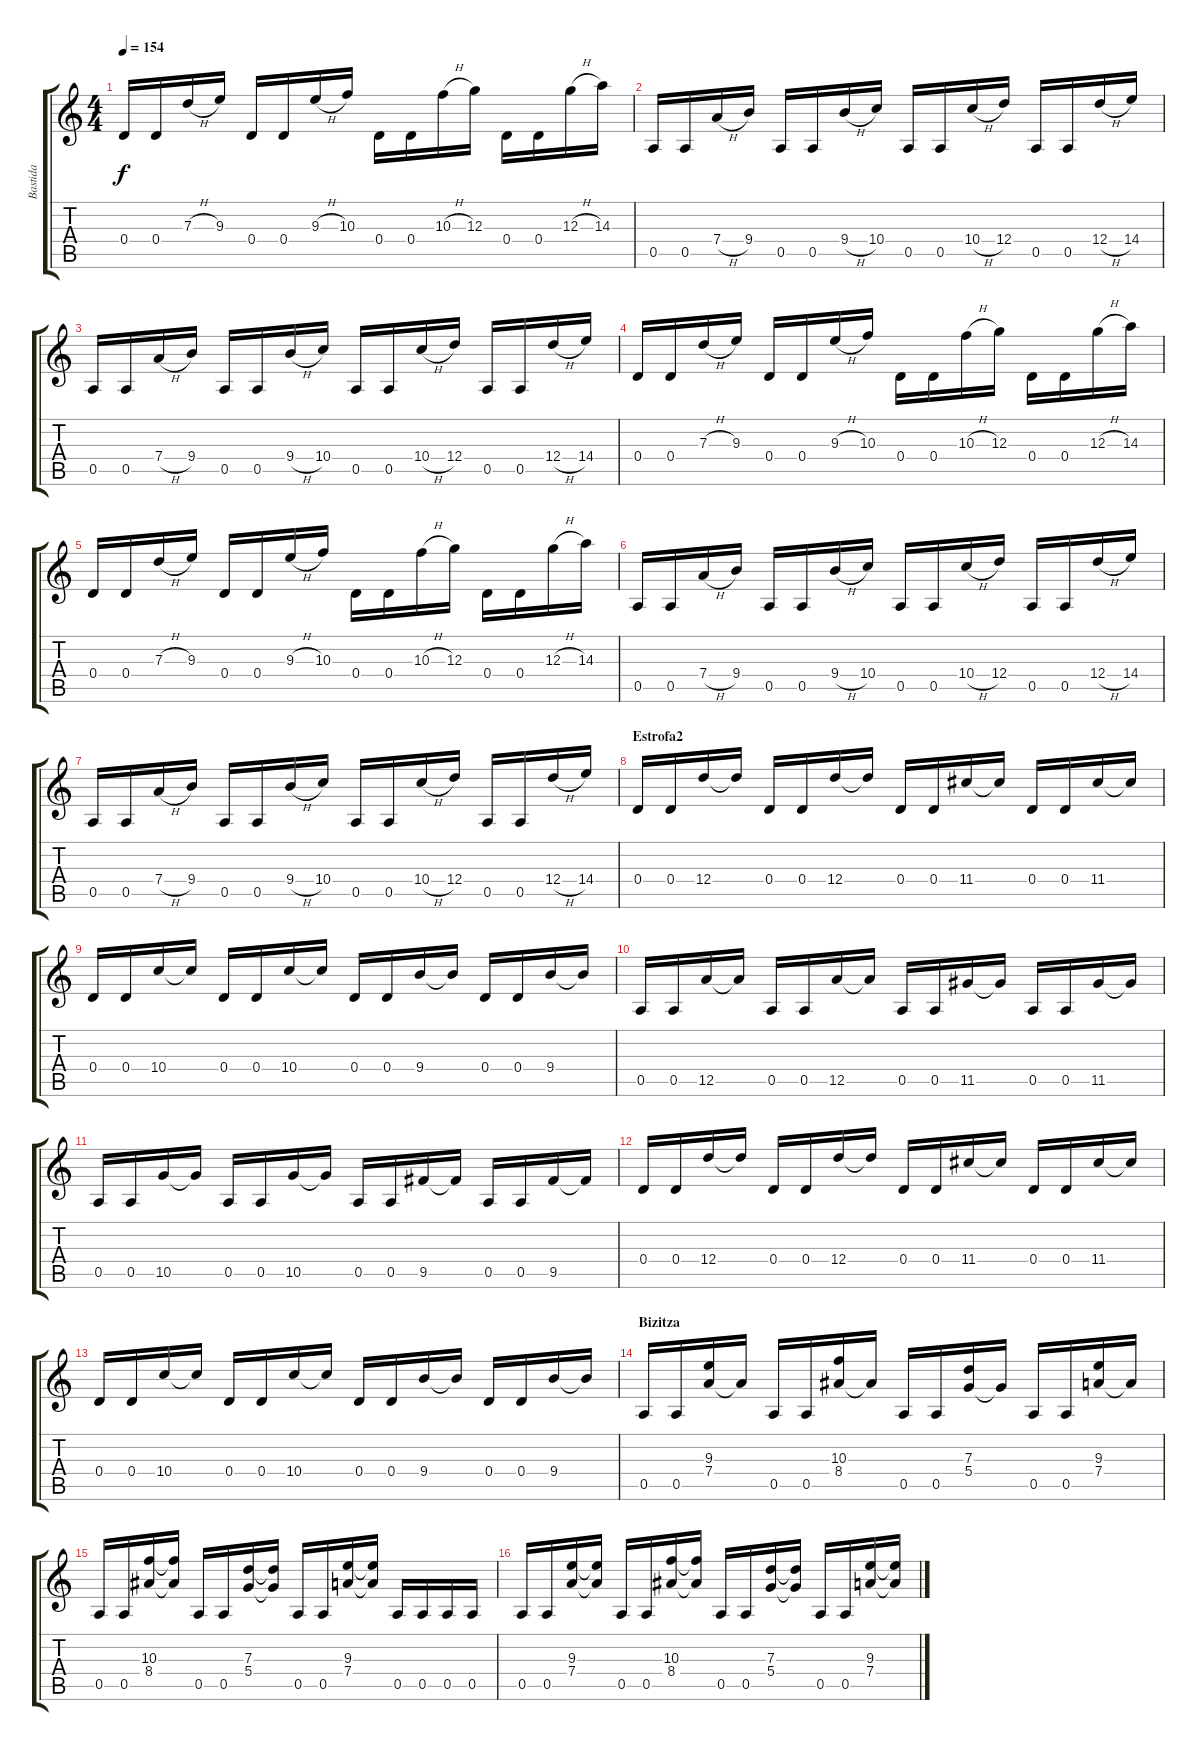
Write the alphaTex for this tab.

\track ("Bastida" "Bastida") {instrument overdrivenguitar}
\staff {score tabs}
\tuning (E4 B3 G3 D3 A2 E2) {hide}
\ts (4 4)
\tempo 154
\clef g2
\ks c
0.4.16{dy f} 0.4.16 7.3{h}.16 9.3.16 0.4.16 0.4.16 9.3{h}.16 10.3.16 0.4.16 0.4.16 10.3{h}.16 12.3.16 0.4.16 0.4.16 12.3{h}.16 14.3.16 |
0.5.16 0.5.16 7.4{h}.16 9.4.16 0.5.16 0.5.16 9.4{h}.16 10.4.16 0.5.16 0.5.16 10.4{h}.16 12.4.16 0.5.16 0.5.16 12.4{h}.16 14.4.16 |
0.5.16 0.5.16 7.4{h}.16 9.4.16 0.5.16 0.5.16 9.4{h}.16 10.4.16 0.5.16 0.5.16 10.4{h}.16 12.4.16 0.5.16 0.5.16 12.4{h}.16 14.4.16 |
0.4.16 0.4.16 7.3{h}.16 9.3.16 0.4.16 0.4.16 9.3{h}.16 10.3.16 0.4.16 0.4.16 10.3{h}.16 12.3.16 0.4.16 0.4.16 12.3{h}.16 14.3.16 |
0.4.16 0.4.16 7.3{h}.16 9.3.16 0.4.16 0.4.16 9.3{h}.16 10.3.16 0.4.16 0.4.16 10.3{h}.16 12.3.16 0.4.16 0.4.16 12.3{h}.16 14.3.16 |
0.5.16 0.5.16 7.4{h}.16 9.4.16 0.5.16 0.5.16 9.4{h}.16 10.4.16 0.5.16 0.5.16 10.4{h}.16 12.4.16 0.5.16 0.5.16 12.4{h}.16 14.4.16 |
0.5.16 0.5.16 7.4{h}.16 9.4.16 0.5.16 0.5.16 9.4{h}.16 10.4.16 0.5.16 0.5.16 10.4{h}.16 12.4.16 0.5.16 0.5.16 12.4{h}.16 14.4.16 |
\section ("" "Estrofa2")
0.4.16 0.4.16 12.4.16 12.4{t}.16 0.4.16 0.4.16 12.4.16 12.4{t}.16 0.4.16 0.4.16 11.4.16 11.4{t}.16 0.4.16 0.4.16 11.4.16 11.4{t}.16 |
0.4.16 0.4.16 10.4.16 10.4{t}.16 0.4.16 0.4.16 10.4.16 10.4{t}.16 0.4.16 0.4.16 9.4.16 9.4{t}.16 0.4.16 0.4.16 9.4.16 9.4{t}.16 |
0.5.16 0.5.16 12.5.16 12.5{t}.16 0.5.16 0.5.16 12.5.16 12.5{t}.16 0.5.16 0.5.16 11.5.16 11.5{t}.16 0.5.16 0.5.16 11.5.16 11.5{t}.16 |
0.5.16 0.5.16 10.5.16 10.5{t}.16 0.5.16 0.5.16 10.5.16 10.5{t}.16 0.5.16 0.5.16 9.5.16 9.5{t}.16 0.5.16 0.5.16 9.5.16 9.5{t}.16 |
0.4.16 0.4.16 12.4.16 12.4{t}.16 0.4.16 0.4.16 12.4.16 12.4{t}.16 0.4.16 0.4.16 11.4.16 11.4{t}.16 0.4.16 0.4.16 11.4.16 11.4{t}.16 |
0.4.16 0.4.16 10.4.16 10.4{t}.16 0.4.16 0.4.16 10.4.16 10.4{t}.16 0.4.16 0.4.16 9.4.16 9.4{t}.16 0.4.16 0.4.16 9.4.16 9.4{t}.16 |
\section ("" "Bizitza")
0.5.16 0.5.16 (9.3 7.4).16 7.4{t}.16 0.5.16 0.5.16 (10.3 8.4).16 8.4{t}.16 0.5.16 0.5.16 (7.3 5.4).16 5.4{t}.16 0.5.16 0.5.16 (9.3 7.4).16 7.4{t}.16 |
0.5.16 0.5.16 (10.3 8.4).16 (10.3{t} 8.4{t}).16 0.5.16 0.5.16 (7.3 5.4).16 (7.3{t} 5.4{t}).16 0.5.16 0.5.16 (9.3 7.4).16 (9.3{t} 7.4{t}).16 0.5.16 0.5.16 0.5.16 0.5.16 |
0.5.16 0.5.16 (9.3 7.4).16 (9.3{t} 7.4{t}).16 0.5.16 0.5.16 (10.3 8.4).16 (10.3{t} 8.4{t}).16 0.5.16 0.5.16 (7.3 5.4).16 (7.3{t} 5.4{t}).16 0.5.16 0.5.16 (9.3 7.4).16 (9.3{t} 7.4{t}).16
